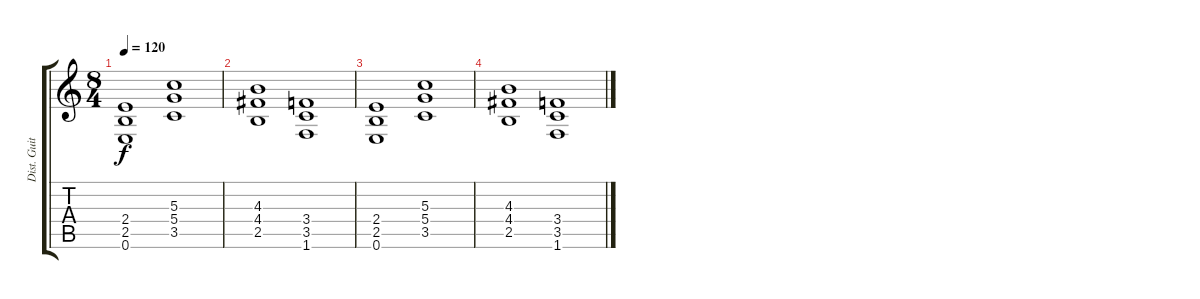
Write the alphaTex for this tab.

\track ("Dist. Guitar" "Dist. Guit") {instrument distortionguitar}
\staff {score tabs}
\tuning (E4 B3 G3 D3 A2 E2) {hide}
\ts (8 4)
\tempo 120
\clef g2
\ks c
(2.4 2.5 0.6).1{dy f volume 10} (5.3 5.4 3.5).1 |
(4.3 4.4 2.5).1{volume 7} (3.4 3.5 1.6).1 |
(2.4 2.5 0.6).1{volume 4} (5.3 5.4 3.5).1 |
(4.3 4.4 2.5).1{volume 0} (3.4 3.5 1.6).1
